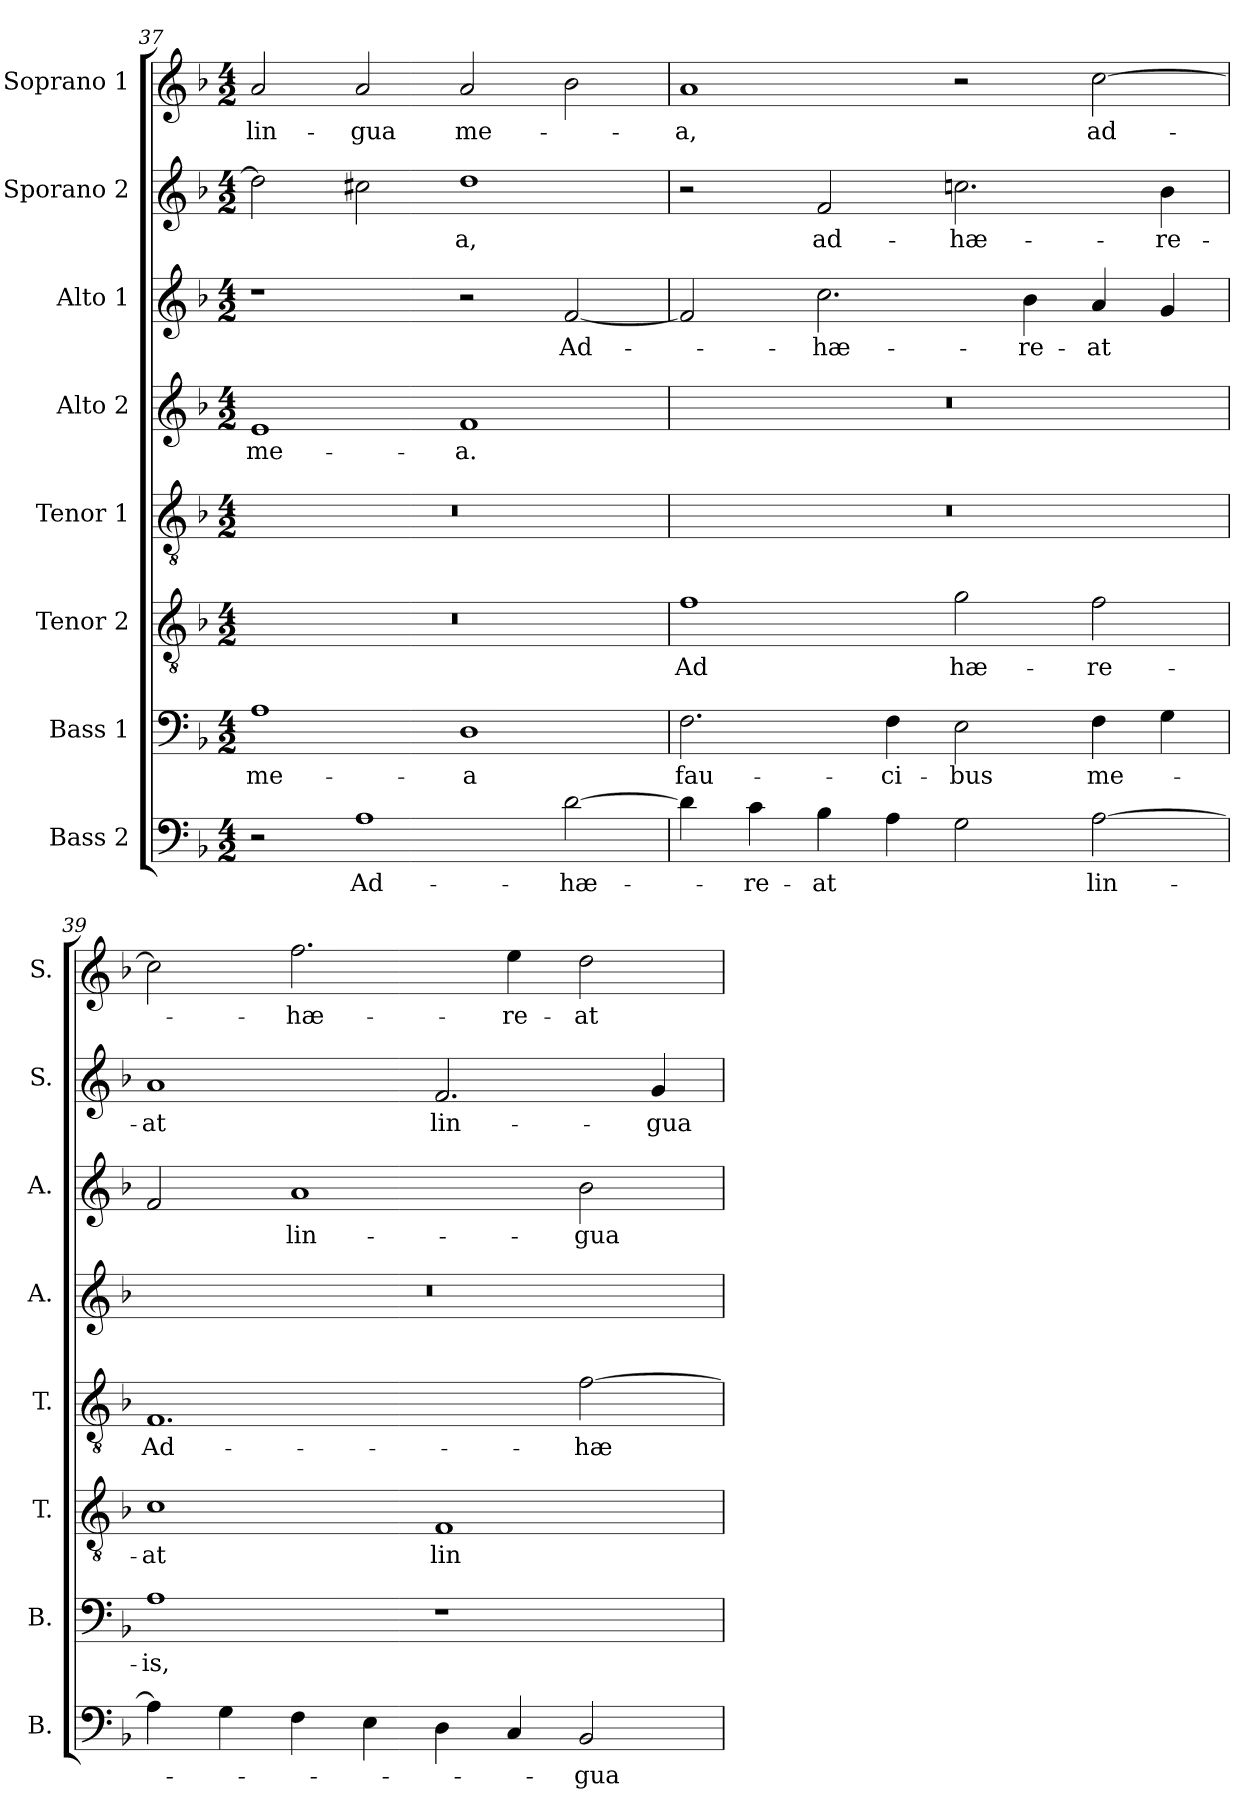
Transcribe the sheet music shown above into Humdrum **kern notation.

**kern	**text	**kern	**text	**kern	**text	**kern	**text	**kern	**text	**kern	**text	**kern	**text	**kern	**text
*part8	*part8	*part7	*part7	*part6	*part6	*part5	*part5	*part4	*part4	*part3	*part3	*part2	*part2	*part1	*part1
*staff8	*staff8	*staff7	*staff7	*staff6	*staff6	*staff5	*staff5	*staff4	*staff4	*staff3	*staff3	*staff2	*staff2	*staff1	*staff1
*I"Bass 2	*	*I"Bass 1	*	*I"Tenor 2	*	*I"Tenor 1	*	*I"Alto 2	*	*I"Alto 1	*	*I"Sporano 2	*	*I"Soprano 1	*
*I'B.	*	*I'B.	*	*I'T.	*	*I'T.	*	*I'A.	*	*I'A.	*	*I'S.	*	*I'S.	*
*clefF4	*	*clefF4	*	*clefGv2	*	*clefGv2	*	*clefG2	*	*clefG2	*	*clefG2	*	*clefG2	*
*	*	*	*	*ITrd7c12	*	*ITrd7c12	*	*	*	*	*	*	*	*	*
*k[b-]	*	*k[b-]	*	*k[b-]	*	*k[b-]	*	*k[b-]	*	*k[b-]	*	*k[b-]	*	*k[b-]	*
*F:	*	*F:	*	*F:	*	*F:	*	*F:	*	*F:	*	*F:	*	*F:	*
*M4/2	*	*M4/2	*	*M4/2	*	*M4/2	*	*M4/2	*	*M4/2	*	*M4/2	*	*M4/2	*
=37	=37	=37	=37	=37	=37	=37	=37	=37	=37	=37	=37	=37	=37	=37	=37
!	!	!	!LO:LY:b:color=#000000	!LO:N:vis=1	!	!LO:N:vis=1	!	!	!	!	!	!	!	!	!
!	!	!	!	!	!	!	!	!	!LO:LY:b:color=#000000	!	!	!	!	!	!
!	!	!	!	!	!	!	!	!	!	!	!	!	!	!	!LO:LY:b:color=#000000
2r	.	1Ai	me-	0r	.	0r	.	1ei	me-	1r	.	2ddi\]	.	2ai/	lin-
!	!LO:LY:b:color=#000000	!	!	!	!	!	!	!	!	!	!	!	!	!	!
!	!	!	!	!	!	!	!	!	!	!	!	!	!	!	!LO:LY:b:color=#000000
1Ai	Ad-	.	.	.	.	.	.	.	.	.	.	2cc#Xi\	.	2ai/	-gua
!	!	!	!LO:LY:b:color=#000000	!	!	!	!	!	!	!	!	!	!	!	!
!	!	!	!	!	!	!	!	!	!LO:LY:b:color=#000000	!	!	!	!	!	!
!	!	!	!	!	!	!	!	!	!	!	!	!	!LO:LY:b:color=#000000	!	!
!	!	!	!	!	!	!	!	!	!	!	!	!	!	!	!LO:LY:b:color=#000000
.	.	1Di	-a	.	.	.	.	1fi	-a.	2r	.	1ddi	-a,	2ai/	me-
!	!LO:LY:b:color=#000000	!	!	!	!	!	!	!	!	!	!	!	!	!	!
!	!	!	!	!	!	!	!	!	!	!	!LO:LY:b:color=#000000	!	!	!	!
[>2di\	-hæ-	.	.	.	.	.	.	.	.	[<2fi/	Ad-	.	.	2b-i\	.
=38	=38	=38	=38	=38	=38	=38	=38	=38	=38	=38	=38	=38	=38	=38	=38
!	!	!	!LO:LY:b:color=#000000	!	!	!	!	!	!	!	!	!	!	!	!
!	!	!	!	!	!LO:LY:b:color=#000000	!LO:N:vis=1	!	!LO:N:vis=1	!	!	!	!	!	!	!
!	!	!	!	!	!	!	!	!	!	!	!	!	!	!	!LO:LY:b:color=#000000
4di\]	.	2.Fi\	fau-	1Fi	Ad	0r	.	0r	.	2fi/]	.	2r	.	1ai	-a,
!	!LO:LY:b:color=#000000	!	!	!	!	!	!	!	!	!	!	!	!	!	!
4ci\	-re-	.	.	.	.	.	.	.	.	.	.	.	.	.	.
!	!LO:LY:b:color=#000000	!	!	!	!	!	!	!	!	!	!	!	!	!	!
!	!	!	!	!	!	!	!	!	!	!	!LO:LY:b:color=#000000	!	!	!	!
!	!	!	!	!	!	!	!	!	!	!	!	!	!LO:LY:b:color=#000000	!	!
4B-i\	-at	.	.	.	.	.	.	.	.	2.cci\	-hæ-	2fi/	ad-	.	.
!	!	!	!LO:LY:b:color=#000000	!	!	!	!	!	!	!	!	!	!	!	!
4Ai\	.	4Fi\	-ci-	.	.	.	.	.	.	.	.	.	.	.	.
!	!	!	!LO:LY:b:color=#000000	!	!	!	!	!	!	!	!	!	!	!	!
!	!	!	!	!	!LO:LY:b:color=#000000	!	!	!	!	!	!	!	!	!	!
!	!	!	!	!	!	!	!	!	!	!	!	!	!LO:LY:b:color=#000000	!	!
2Gi\	.	2Ei\	-bus	2Gi\	hæ-	.	.	.	.	.	.	2.ccni\	-hæ-	2r	.
!	!	!	!	!	!	!	!	!	!	!	!LO:LY:b:color=#000000	!	!	!	!
.	.	.	.	.	.	.	.	.	.	4b-i\	-re-	.	.	.	.
!	!LO:LY:b:color=#000000	!	!	!	!	!	!	!	!	!	!	!	!	!	!
!	!	!	!LO:LY:b:color=#000000	!	!	!	!	!	!	!	!	!	!	!	!
!	!	!	!	!	!LO:LY:b:color=#000000	!	!	!	!	!	!	!	!	!	!
!	!	!	!	!	!	!	!	!	!	!	!LO:LY:b:color=#000000	!	!	!	!
!	!	!	!	!	!	!	!	!	!	!	!	!	!	!	!LO:LY:b:color=#000000
[>2Ai\	lin-	4Fi\	me-	2Fi\	-re-	.	.	.	.	4ai/	-at	.	.	[>2cci\	ad-
!	!	!	!	!	!	!	!	!	!	!	!	!	!LO:LY:b:color=#000000	!	!
.	.	4Gi\	.	.	.	.	.	.	.	4gi/	.	4b-i\	-re-	.	.
=39	=39	=39	=39	=39	=39	=39	=39	=39	=39	=39	=39	=39	=39	=39	=39
!	!	!	!LO:LY:b:color=#000000	!	!	!	!	!	!	!	!	!	!	!	!
!	!	!	!	!	!LO:LY:b:color=#000000	!	!	!	!	!	!	!	!	!	!
!	!	!	!	!	!	!	!LO:LY:b:color=#000000	!LO:N:vis=1	!	!	!	!	!	!	!
!	!	!	!	!	!	!	!	!	!	!	!	!	!LO:LY:b:color=#000000	!	!
4Ai\]	.	1Ai	-is,	1Ci	-at	1.FFi	Ad-	0r	.	2fi/	.	1ai	-at	2cci\]	.
4Gi\	.	.	.	.	.	.	.	.	.	.	.	.	.	.	.
!	!	!	!	!	!	!	!	!	!	!	!LO:LY:b:color=#000000	!	!	!	!
!	!	!	!	!	!	!	!	!	!	!	!	!	!	!	!LO:LY:b:color=#000000
4Fi\	.	.	.	.	.	.	.	.	.	1ai	lin-	.	.	2.ffi\	-hæ-
4Ei\	.	.	.	.	.	.	.	.	.	.	.	.	.	.	.
!	!	!	!	!	!LO:LY:b:color=#000000	!	!	!	!	!	!	!	!	!	!
!	!	!	!	!	!	!	!	!	!	!	!	!	!LO:LY:b:color=#000000	!	!
4Di\	.	1r	.	1FFi	lin-	.	.	.	.	.	.	2.fi/	lin-	.	.
!	!	!	!	!	!	!	!	!	!	!	!	!	!	!	!LO:LY:b:color=#000000
4Ci/	.	.	.	.	.	.	.	.	.	.	.	.	.	4eei\	-re-
!	!LO:LY:b:color=#000000	!	!	!	!	!	!	!	!	!	!	!	!	!	!
!	!	!	!	!	!	!	!LO:LY:b:color=#000000	!	!	!	!	!	!	!	!
!	!	!	!	!	!	!	!	!	!	!	!LO:LY:b:color=#000000	!	!	!	!
!	!	!	!	!	!	!	!	!	!	!	!	!	!	!	!LO:LY:b:color=#000000
2BB-i/	-gua	.	.	.	.	[>2Fi\	-hæ-	.	.	2b-i\	-gua	.	.	2ddi\	-at
!	!	!	!	!	!	!	!	!	!	!	!	!	!LO:LY:b:color=#000000	!	!
.	.	.	.	.	.	.	.	.	.	.	.	4gi/	-gua	.	.
=	=	=	=	=	=	=	=	=	=	=	=	=	=	=	=
*-	*-	*-	*-	*-	*-	*-	*-	*-	*-	*-	*-	*-	*-	*-	*-
